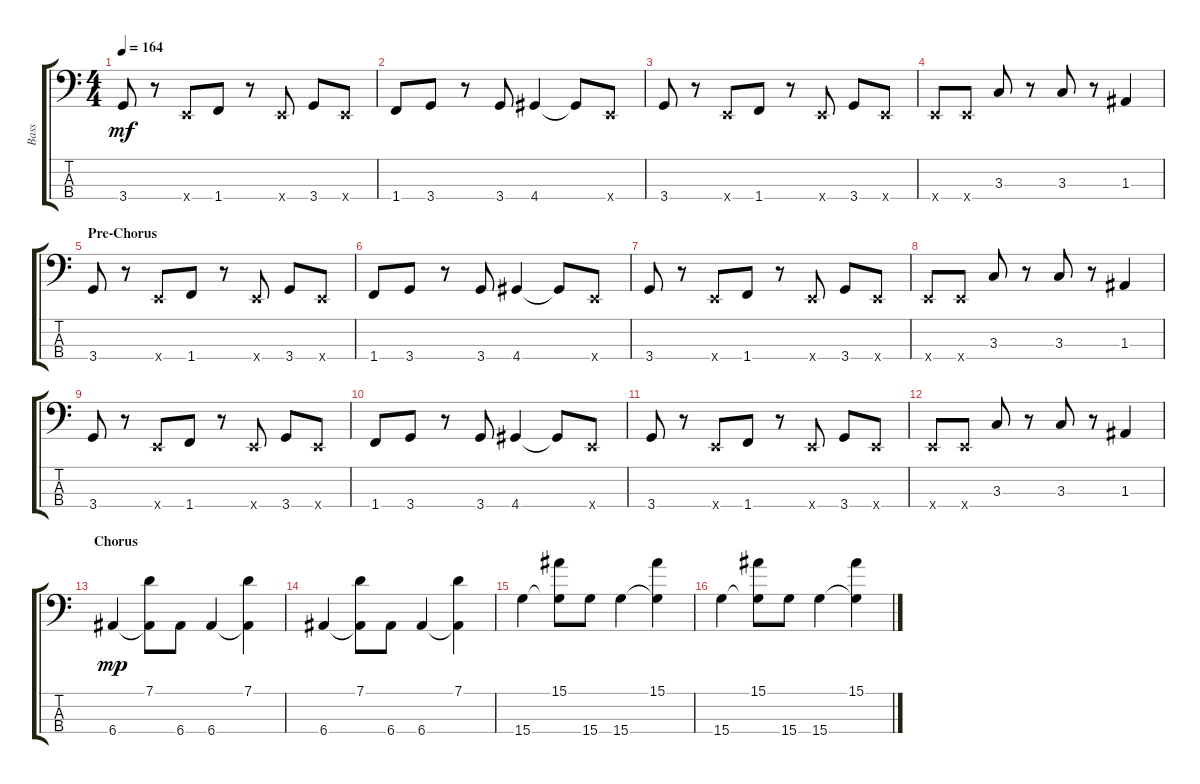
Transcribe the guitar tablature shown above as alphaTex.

\track ("Bass" "Bass") {instrument electricbassfinger}
\staff {score tabs}
\tuning (G2 D2 A1 E1) {hide}
\ts (4 4)
\tempo 164
\clef f4
\ks c
3.4.8{dy mf} r.8 0.4{x}.8 1.4.8 r.8 0.4{x}.8 3.4.8 0.4{x}.8 |
1.4.8 3.4.8 r.8 3.4.8 4.4.4 4.4{t}.8 0.4{x}.8 |
3.4.8 r.8 0.4{x}.8 1.4.8 r.8 0.4{x}.8 3.4.8 0.4{x}.8 |
0.4{x}.8 0.4{x}.8 3.3.8 r.8 3.3.8 r.8 1.3.4 |
\section ("" "Pre-Chorus")
3.4.8 r.8 0.4{x}.8 1.4.8 r.8 0.4{x}.8 3.4.8 0.4{x}.8 |
1.4.8 3.4.8 r.8 3.4.8 4.4.4 4.4{t}.8 0.4{x}.8 |
3.4.8 r.8 0.4{x}.8 1.4.8 r.8 0.4{x}.8 3.4.8 0.4{x}.8 |
0.4{x}.8 0.4{x}.8 3.3.8 r.8 3.3.8 r.8 1.3.4 |
3.4.8 r.8 0.4{x}.8 1.4.8 r.8 0.4{x}.8 3.4.8 0.4{x}.8 |
1.4.8 3.4.8 r.8 3.4.8 4.4.4 4.4{t}.8 0.4{x}.8 |
3.4.8 r.8 0.4{x}.8 1.4.8 r.8 0.4{x}.8 3.4.8 0.4{x}.8 |
0.4{x}.8 0.4{x}.8 3.3.8 r.8 3.3.8 r.8 1.3.4 |
\section ("" "Chorus")
6.4.4{dy mp} (7.1 6.4{t}).8 6.4.8 6.4.4 (7.1 6.4{t}).4 |
6.4.4 (7.1 6.4{t}).8 6.4.8 6.4.4 (7.1 6.4{t}).4 |
15.4.4 (15.1 15.4{t}).8 15.4.8 15.4.4 (15.1 15.4{t}).4 |
15.4.4 (15.1 15.4{t}).8 15.4.8 15.4.4 (15.1 15.4{t}).4
